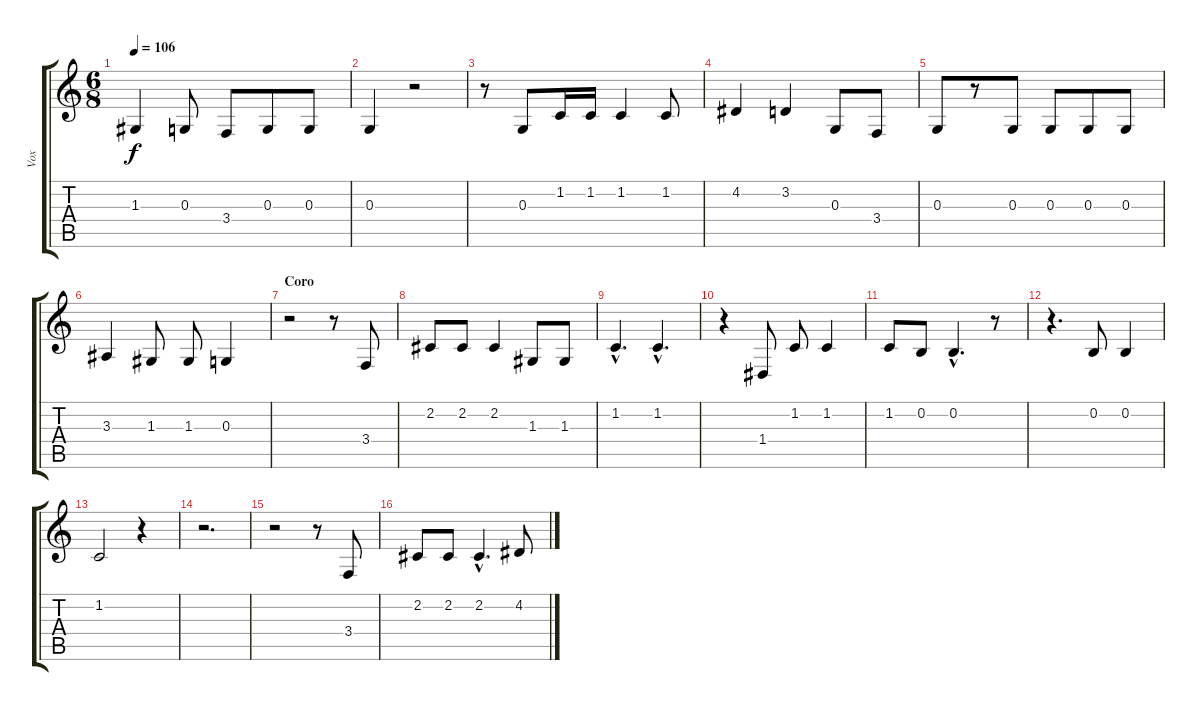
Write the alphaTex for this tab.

\track ("Vox" "Vox") {instrument harmonica}
\staff {score tabs}
\tuning (E4 B3 G3 D3 A2 E2) {hide}
\ts (6 8)
\tempo 106
\clef g2
\ks c
1.3.4{dy f} 0.3.8 3.4.8 0.3.8 0.3.8 |
0.3.4 r.2 |
r.8 0.3.8 1.2.16 1.2.16 1.2.4 1.2.8 |
4.2.4 3.2.4 0.3.8 3.4.8 |
0.3.8 r.8 0.3.8 0.3.8 0.3.8 0.3.8 |
3.3.4 1.3.8 1.3.8 0.3.4 |
\section ("" "Coro")
r.2 r.8 3.4.8 |
2.2.8 2.2.8 2.2.4 1.3.8 1.3.8 |
1.2{hac}.4{d} 1.2{hac}.4{d} |
r.4 1.4.8 1.2.8 1.2.4 |
1.2.8 0.2.8 0.2{hac}.4{d} r.8 |
r.4{d} 0.2.8 0.2.4 |
1.2.2 r.4 |
r.2{d} |
r.2 r.8 3.4.8 |
2.2.8 2.2.8 2.2{hac}.4{d} 4.2.8
